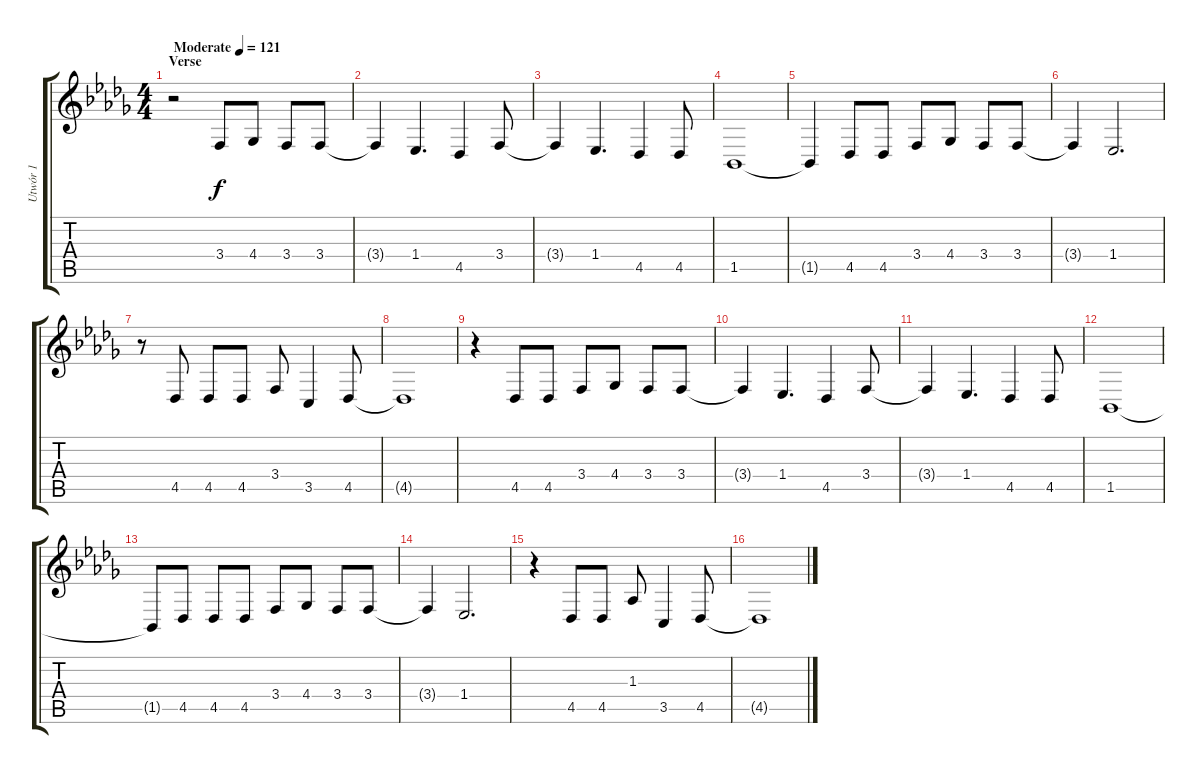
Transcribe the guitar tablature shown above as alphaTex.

\track ("Utwór 1" "Utwór 1") {instrument acousticgrandpiano}
\staff {score tabs}
\tuning (E4 B3 G3 D3 A2 E2) {hide}
\ts (4 4)
\section ("" "Verse")
\tempo (121 "Moderate")
\clef g2
\ks db
r.2{dy f instrument acousticgrandpiano} 3.4.8 4.4.8 3.4.8 3.4.8 |
3.4{t}.4 1.4.4{d} 4.5.4 3.4.8 |
3.4{t}.4 1.4.4{d} 4.5.4 4.5.8 |
1.5.1 |
1.5{t}.4 4.5.8 4.5.8 3.4.8 4.4.8 3.4.8 3.4.8 |
3.4{t}.4 1.4.2{d} |
r.8 4.5.8 4.5.8 4.5.8 3.4.8 3.5.4 4.5.8 |
4.5{t}.1 |
r.4 4.5.8 4.5.8 3.4.8 4.4.8 3.4.8 3.4.8 |
3.4{t}.4 1.4.4{d} 4.5.4 3.4.8 |
3.4{t}.4 1.4.4{d} 4.5.4 4.5.8 |
1.5.1 |
1.5{t}.8 4.5.8 4.5.8 4.5.8 3.4.8 4.4.8 3.4.8 3.4.8 |
3.4{t}.4 1.4.2{d} |
r.4 4.5.8 4.5.8 1.3.8 3.5.4 4.5.8 |
4.5{t}.1
